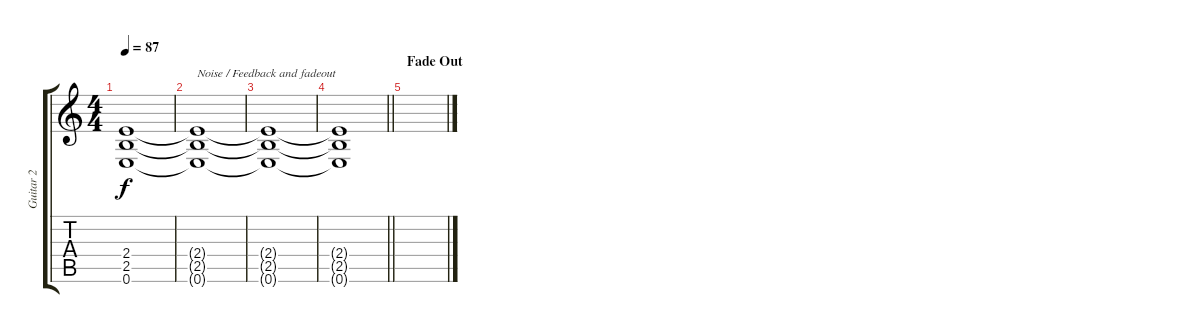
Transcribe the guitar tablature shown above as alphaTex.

\track ("Guitar 2" "Guitar 2") {instrument overdrivenguitar}
\staff {score tabs}
\tuning (E4 B3 G3 D3 A2 E2) {hide}
\ts (4 4)
\tempo 87
\clef g2
\ks c
(2.4{t} 2.5{t} 0.6{t}).1{dy f} |
(2.4{t} 2.5{t} 0.6{t}).1{txt "Noise / Feedback and fadeout"} |
(2.4{t} 2.5{t} 0.6{t}).1 |
\barLineRight lightlight
(2.4{t} 2.5{t} 0.6{t}).1 |
\section ("" "Fade Out")
